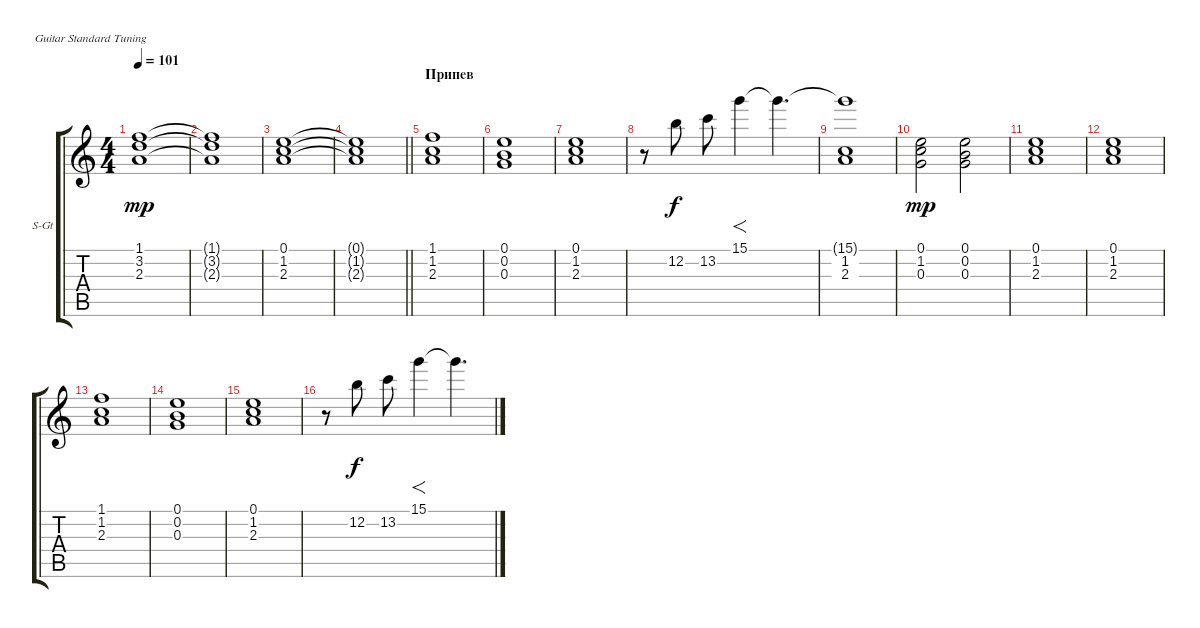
\bracketExtendMode groupsimilarinstruments
\firstSystemTrackNameOrientation horizontal
\otherSystemsTrackNameOrientation horizontal
\track ("Синтезатор" "S-Gt") {instrument synthstrings1}
\staff {score tabs}
\tuning (E4 B3 G3 D3 A2 E2)
\displaytranspose 12
\ts (4 4)
\tempo 101
\clef g2
\ks c
(1.1 3.2 2.3).1{dy mp} |
(1.1{t} 3.2{t} 2.3{t}).1 |
(0.1 1.2 2.3).1 |
\barLineRight lightlight
(0.1{t} 1.2{t} 2.3{t}).1 |
\section ("" "Припев")
(1.1 1.2 2.3).1 |
(0.1 0.2 0.3).1 |
(0.1 1.2 2.3).1 |
r.8 12.2.8{dy f} 13.2.8 15.1.4{f} 15.1{t}.4{d} |
(15.1{t} 1.2 2.3).1 |
(0.1 1.2 0.3).2{dy mp} (0.1 0.2 0.3).2 |
(0.1 1.2 2.3).1 |
(0.1 1.2 2.3).1 |
(1.1 1.2 2.3).1 |
(0.1 0.2 0.3).1 |
(0.1 1.2 2.3).1 |
r.8 12.2.8{dy f} 13.2.8 15.1.4{f} 15.1{t}.4{d}
